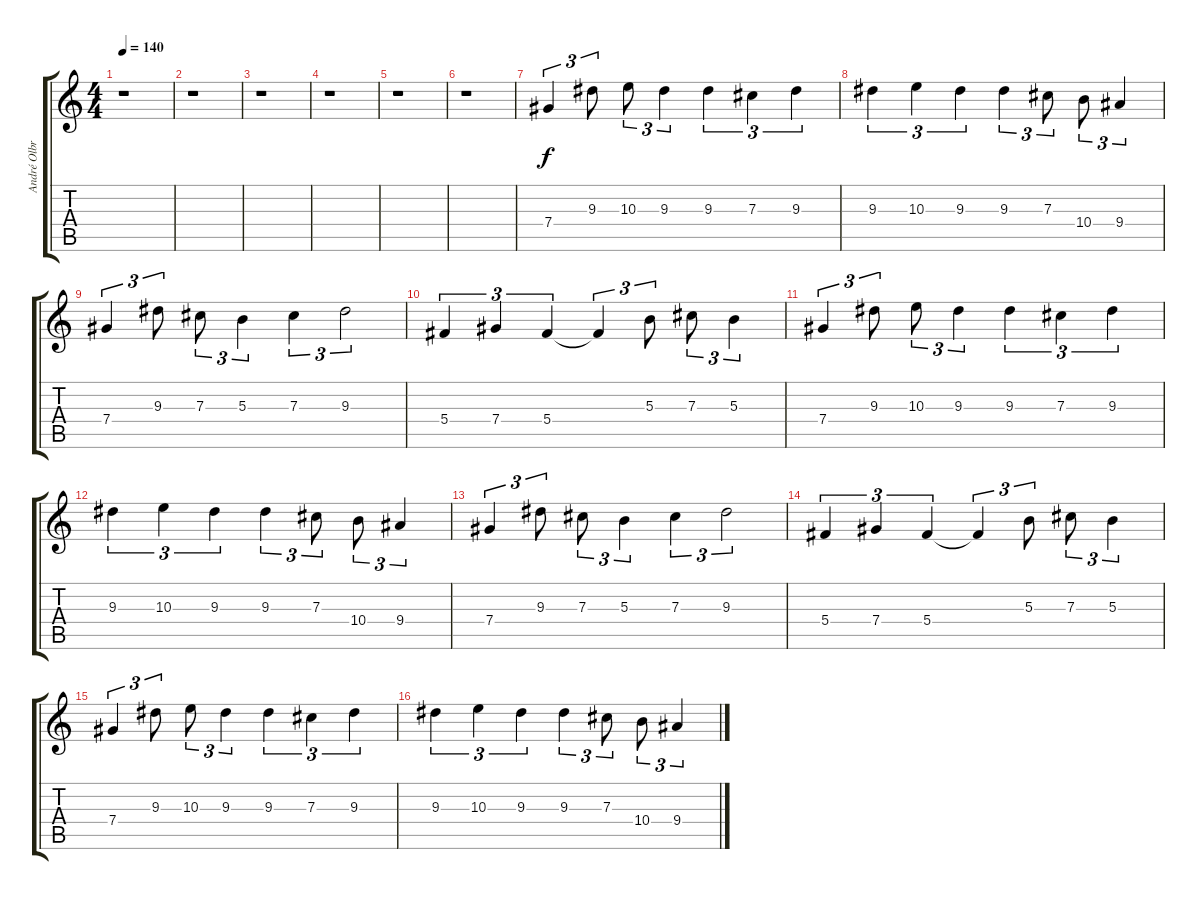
\track ("André Olbrich" "André Olbr") {instrument distortionguitar}
\staff {score tabs}
\tuning (Eb4 Bb3 Gb3 Db3 Ab2 Eb2) {hide}
\ts (4 4)
\tempo 140
\clef g2
\ks c
r.1{dy f} |
r.1 |
r.1 |
r.1 |
r.1 |
r.1 |
7.4.4{tu (3 2)} 9.3.8{tu (3 2)} 10.3.8{tu (3 2)} 9.3.4{tu (3 2)} 9.3.4{tu (3 2)} 7.3.4{tu (3 2)} 9.3.4{tu (3 2)} |
9.3.4{tu (3 2)} 10.3.4{tu (3 2)} 9.3.4{tu (3 2)} 9.3.4{tu (3 2)} 7.3.8{tu (3 2)} 10.4.8{tu (3 2)} 9.4.4{tu (3 2)} |
7.4.4{tu (3 2)} 9.3.8{tu (3 2)} 7.3.8{tu (3 2)} 5.3.4{tu (3 2)} 7.3.4{tu (3 2)} 9.3.2{tu (3 2)} |
5.4.4{tu (3 2)} 7.4.4{tu (3 2)} 5.4.4{tu (3 2)} 5.4{t}.4{tu (3 2)} 5.3.8{tu (3 2)} 7.3.8{tu (3 2)} 5.3.4{tu (3 2)} |
7.4.4{tu (3 2)} 9.3.8{tu (3 2)} 10.3.8{tu (3 2)} 9.3.4{tu (3 2)} 9.3.4{tu (3 2)} 7.3.4{tu (3 2)} 9.3.4{tu (3 2)} |
9.3.4{tu (3 2)} 10.3.4{tu (3 2)} 9.3.4{tu (3 2)} 9.3.4{tu (3 2)} 7.3.8{tu (3 2)} 10.4.8{tu (3 2)} 9.4.4{tu (3 2)} |
7.4.4{tu (3 2)} 9.3.8{tu (3 2)} 7.3.8{tu (3 2)} 5.3.4{tu (3 2)} 7.3.4{tu (3 2)} 9.3.2{tu (3 2)} |
5.4.4{tu (3 2)} 7.4.4{tu (3 2)} 5.4.4{tu (3 2)} 5.4{t}.4{tu (3 2)} 5.3.8{tu (3 2)} 7.3.8{tu (3 2)} 5.3.4{tu (3 2)} |
7.4.4{tu (3 2)} 9.3.8{tu (3 2)} 10.3.8{tu (3 2)} 9.3.4{tu (3 2)} 9.3.4{tu (3 2)} 7.3.4{tu (3 2)} 9.3.4{tu (3 2)} |
9.3.4{tu (3 2)} 10.3.4{tu (3 2)} 9.3.4{tu (3 2)} 9.3.4{tu (3 2)} 7.3.8{tu (3 2)} 10.4.8{tu (3 2)} 9.4.4{tu (3 2)}
